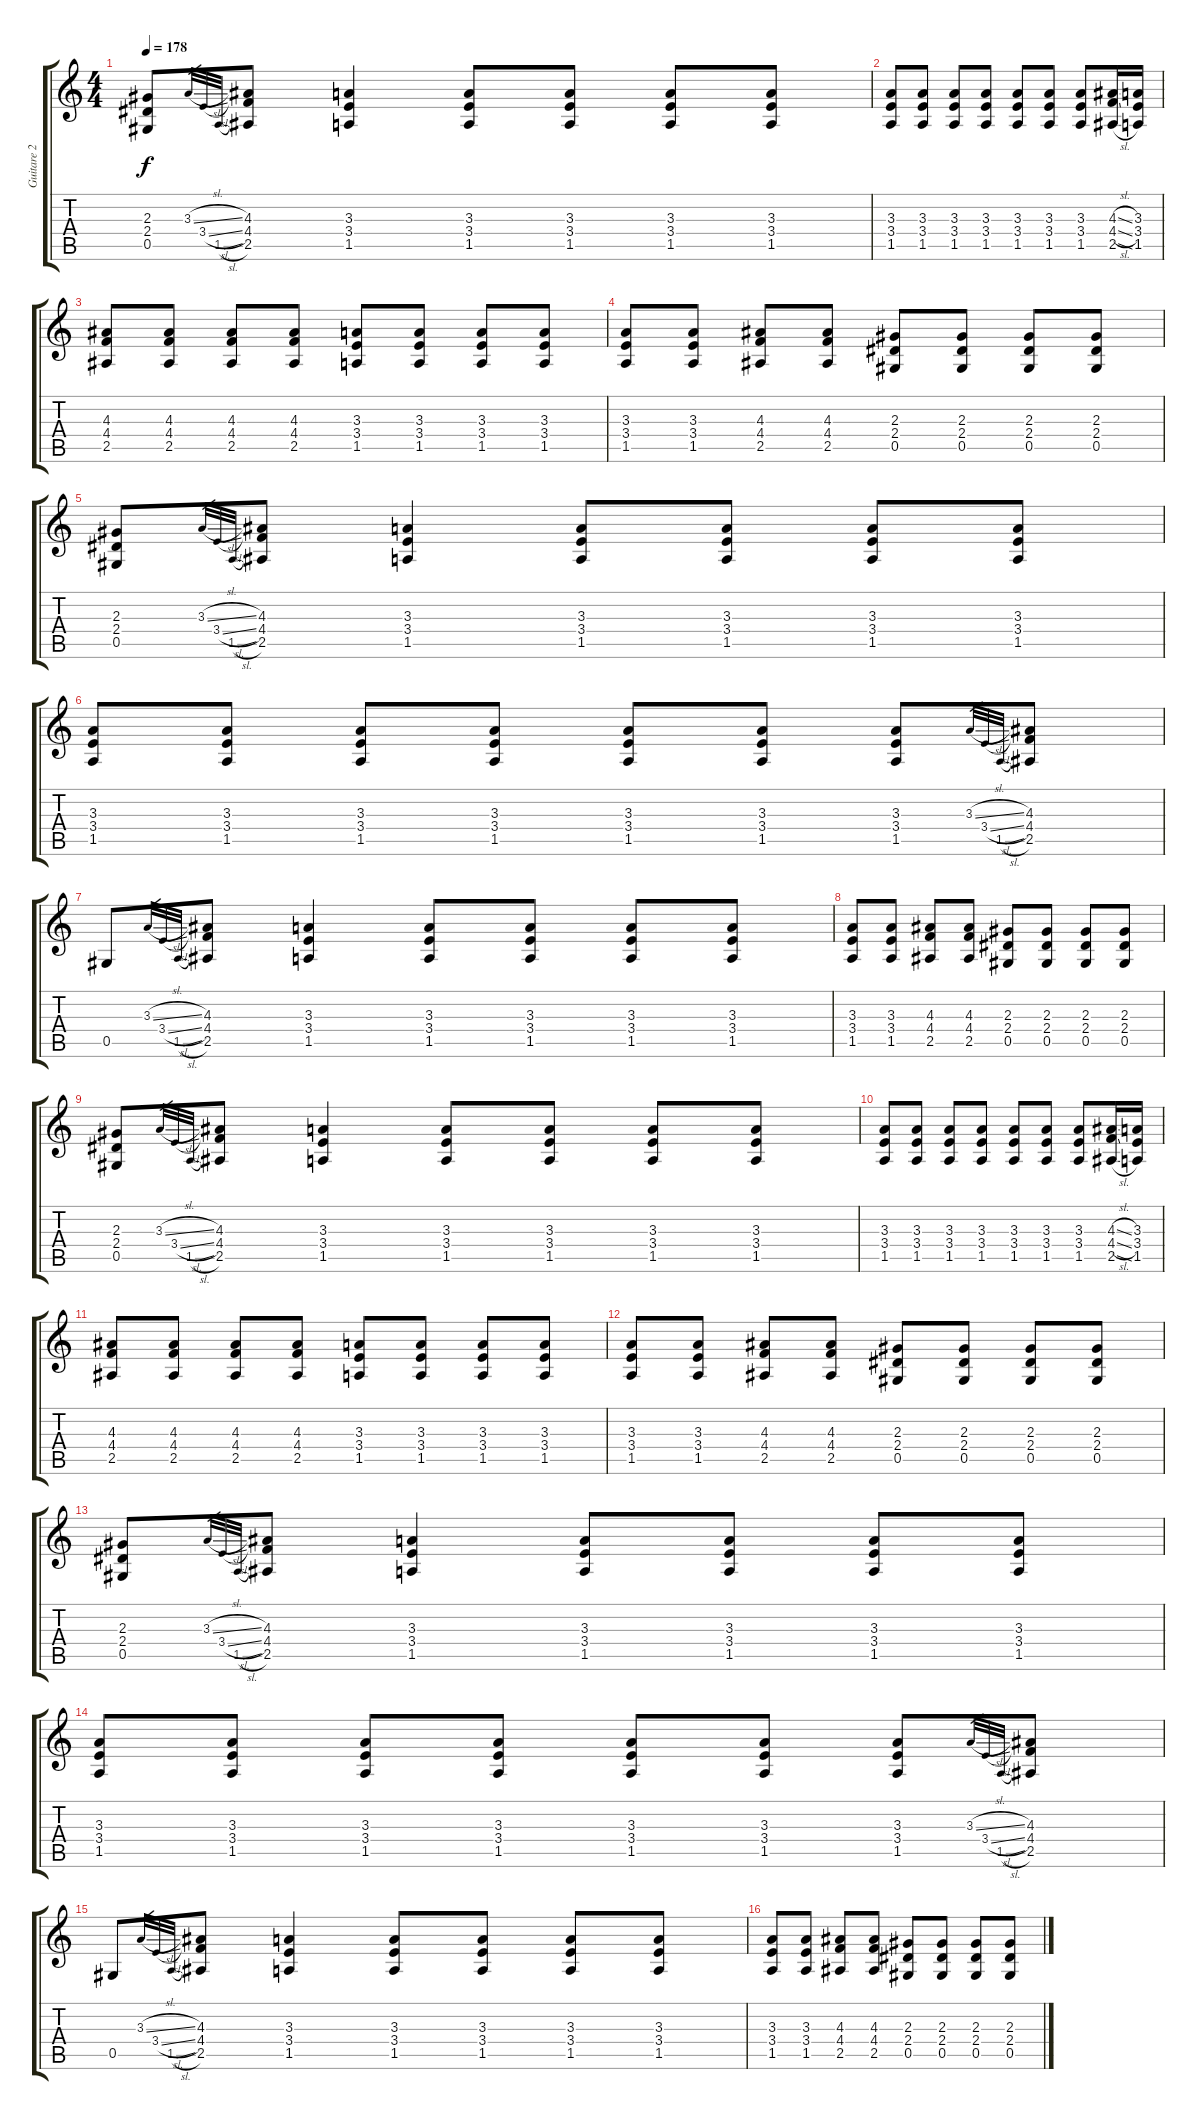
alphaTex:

\track ("Guitare 2" "Guitare 2") {instrument distortionguitar}
\staff {score tabs}
\tuning (Eb4 Bb3 Gb3 Db3 Ab2 Eb2) {hide}
\ts (4 4)
\tempo 178
\clef g2
\ks c
(2.3 2.4 0.5).8{dy f} 3.3{sl}.32{gr} 3.4{sl}.32{gr} 1.5{sl}.32{gr} (4.3 4.4 2.5).8 (3.3 3.4 1.5).4 (3.3 3.4 1.5).8 (3.3 3.4 1.5).8 (3.3 3.4 1.5).8 (3.3 3.4 1.5).8 |
(3.3 3.4 1.5).8 (3.3 3.4 1.5).8 (3.3 3.4 1.5).8 (3.3 3.4 1.5).8 (3.3 3.4 1.5).8 (3.3 3.4 1.5).8 (3.3 3.4 1.5).8 (4.3{sl} 4.4{sl} 2.5{sl}).16 (3.3 3.4 1.5).16 |
(4.3 4.4 2.5).8 (4.3 4.4 2.5).8 (4.3 4.4 2.5).8 (4.3 4.4 2.5).8 (3.3 3.4 1.5).8 (3.3 3.4 1.5).8 (3.3 3.4 1.5).8 (3.3 3.4 1.5).8 |
(3.3 3.4 1.5).8 (3.3 3.4 1.5).8 (4.3 4.4 2.5).8 (4.3 4.4 2.5).8 (2.3 2.4 0.5).8 (2.3 2.4 0.5).8 (2.3 2.4 0.5).8 (2.3 2.4 0.5).8 |
(2.3 2.4 0.5).8 3.3{sl}.32{gr} 3.4{sl}.32{gr} 1.5{sl}.32{gr} (4.3 4.4 2.5).8 (3.3 3.4 1.5).4 (3.3 3.4 1.5).8 (3.3 3.4 1.5).8 (3.3 3.4 1.5).8 (3.3 3.4 1.5).8 |
(3.3 3.4 1.5).8 (3.3 3.4 1.5).8 (3.3 3.4 1.5).8 (3.3 3.4 1.5).8 (3.3 3.4 1.5).8 (3.3 3.4 1.5).8 (3.3 3.4 1.5).8 3.3{sl}.32{gr} 3.4{sl}.32{gr} 1.5{sl}.32{gr} (4.3 4.4 2.5).8 |
0.5.8 3.3{sl}.32{gr} 3.4{sl}.32{gr} 1.5{sl}.32{gr} (4.3 4.4 2.5).8 (3.3 3.4 1.5).4 (3.3 3.4 1.5).8 (3.3 3.4 1.5).8 (3.3 3.4 1.5).8 (3.3 3.4 1.5).8 |
(3.3 3.4 1.5).8 (3.3 3.4 1.5).8 (4.3 4.4 2.5).8 (4.3 4.4 2.5).8 (2.3 2.4 0.5).8 (2.3 2.4 0.5).8 (2.3 2.4 0.5).8 (2.3 2.4 0.5).8 |
(2.3 2.4 0.5).8 3.3{sl}.32{gr} 3.4{sl}.32{gr} 1.5{sl}.32{gr} (4.3 4.4 2.5).8 (3.3 3.4 1.5).4 (3.3 3.4 1.5).8 (3.3 3.4 1.5).8 (3.3 3.4 1.5).8 (3.3 3.4 1.5).8 |
(3.3 3.4 1.5).8 (3.3 3.4 1.5).8 (3.3 3.4 1.5).8 (3.3 3.4 1.5).8 (3.3 3.4 1.5).8 (3.3 3.4 1.5).8 (3.3 3.4 1.5).8 (4.3{sl} 4.4{sl} 2.5{sl}).16 (3.3 3.4 1.5).16 |
(4.3 4.4 2.5).8 (4.3 4.4 2.5).8 (4.3 4.4 2.5).8 (4.3 4.4 2.5).8 (3.3 3.4 1.5).8 (3.3 3.4 1.5).8 (3.3 3.4 1.5).8 (3.3 3.4 1.5).8 |
(3.3 3.4 1.5).8 (3.3 3.4 1.5).8 (4.3 4.4 2.5).8 (4.3 4.4 2.5).8 (2.3 2.4 0.5).8 (2.3 2.4 0.5).8 (2.3 2.4 0.5).8 (2.3 2.4 0.5).8 |
(2.3 2.4 0.5).8 3.3{sl}.32{gr} 3.4{sl}.32{gr} 1.5{sl}.32{gr} (4.3 4.4 2.5).8 (3.3 3.4 1.5).4 (3.3 3.4 1.5).8 (3.3 3.4 1.5).8 (3.3 3.4 1.5).8 (3.3 3.4 1.5).8 |
(3.3 3.4 1.5).8 (3.3 3.4 1.5).8 (3.3 3.4 1.5).8 (3.3 3.4 1.5).8 (3.3 3.4 1.5).8 (3.3 3.4 1.5).8 (3.3 3.4 1.5).8 3.3{sl}.32{gr} 3.4{sl}.32{gr} 1.5{sl}.32{gr} (4.3 4.4 2.5).8 |
0.5.8 3.3{sl}.32{gr} 3.4{sl}.32{gr} 1.5{sl}.32{gr} (4.3 4.4 2.5).8 (3.3 3.4 1.5).4 (3.3 3.4 1.5).8 (3.3 3.4 1.5).8 (3.3 3.4 1.5).8 (3.3 3.4 1.5).8 |
(3.3 3.4 1.5).8 (3.3 3.4 1.5).8 (4.3 4.4 2.5).8 (4.3 4.4 2.5).8 (2.3 2.4 0.5).8 (2.3 2.4 0.5).8 (2.3 2.4 0.5).8 (2.3 2.4 0.5).8
